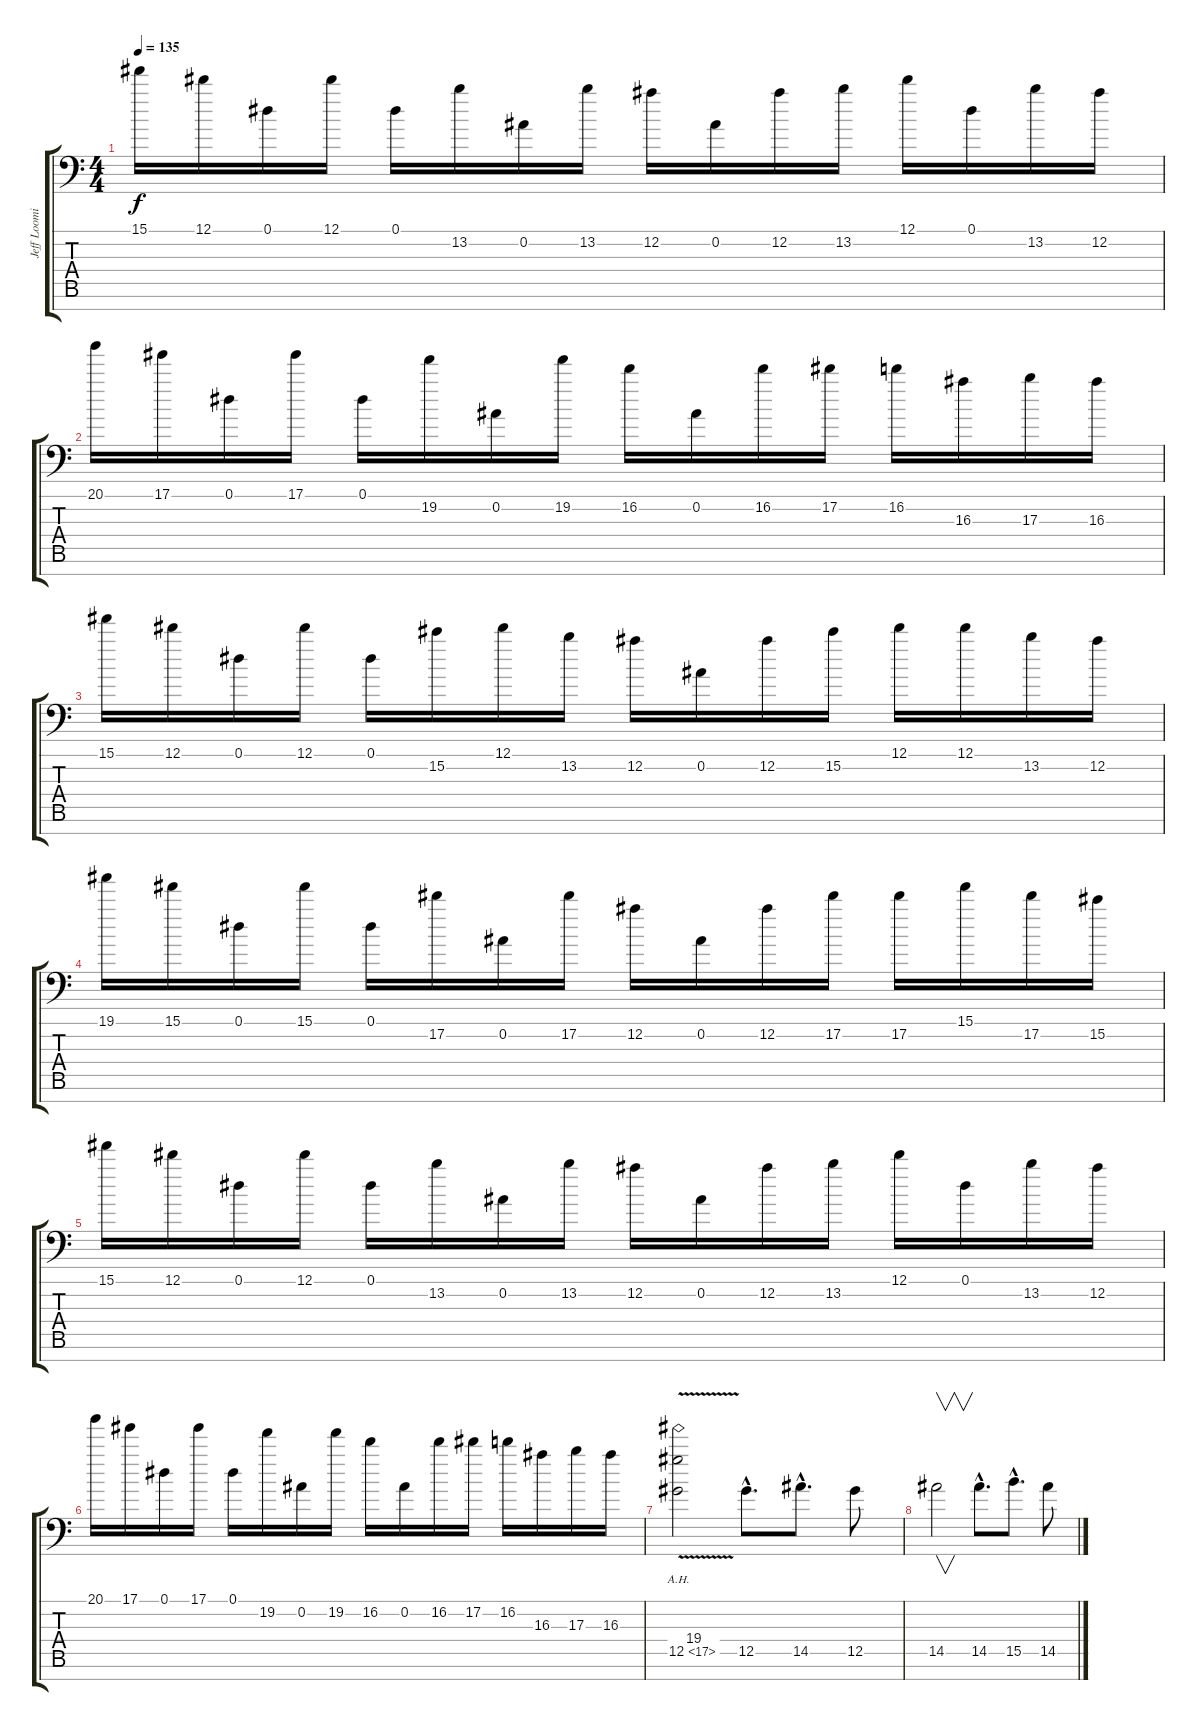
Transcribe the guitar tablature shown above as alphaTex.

\track ("Jeff Loomis Lead" "Jeff Loomi") {instrument distortionguitar}
\staff {score tabs}
\tuning (Eb4 Bb3 Gb3 Db3 Ab2 Eb2 Bb1) {hide}
\ts (4 4)
\tempo 135
\clef f4
\ks c
15.1.16{dy f} 12.1.16 0.1.16 12.1.16 0.1.16 13.2.16 0.2.16 13.2.16 12.2.16 0.2.16 12.2.16 13.2.16 12.1.16 0.1.16 13.2.16 12.2.16 |
20.1.16 17.1.16 0.1.16 17.1.16 0.1.16 19.2.16 0.2.16 19.2.16 16.2.16 0.2.16 16.2.16 17.2.16 16.2.16 16.3.16 17.3.16 16.3.16 |
15.1.16 12.1.16 0.1.16 12.1.16 0.1.16 15.2.16 12.1.16 13.2.16 12.2.16 0.2.16 12.2.16 15.2.16 12.1.16 12.1.16 13.2.16 12.2.16 |
19.1.16 15.1.16 0.1.16 15.1.16 0.1.16 17.2.16 0.2.16 17.2.16 12.2.16 0.2.16 12.2.16 17.2.16 17.2.16 15.1.16 17.2.16 15.2.16 |
15.1.16 12.1.16 0.1.16 12.1.16 0.1.16 13.2.16 0.2.16 13.2.16 12.2.16 0.2.16 12.2.16 13.2.16 12.1.16 0.1.16 13.2.16 12.2.16 |
20.1.16 17.1.16 0.1.16 17.1.16 0.1.16 19.2.16 0.2.16 19.2.16 16.2.16 0.2.16 16.2.16 17.2.16 16.2.16 16.3.16 17.3.16 16.3.16 |
(19.4{v} 12.5{ah 5 v}).2 12.5{hac}.8{d} 14.5{hac}.8{d} 12.5.8 |
14.5.2{v} 14.5{hac}.8{d} 15.5{hac}.8{d} 14.5.8
